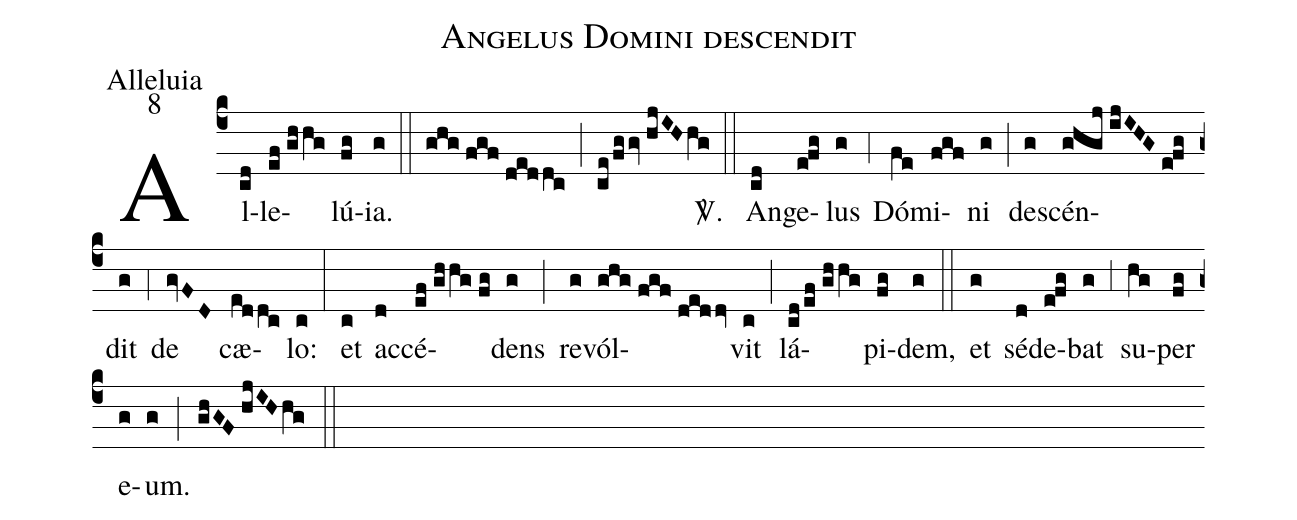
name:Angelus Domini descendit;
office-part:Alleluia;
mode:8;
%%
(c4) Al(cd)le(ef//ghhg)lú(fg)ia.(g) (::) (ghg//fgf//deddc) (;) (ce/fggv//hjIHhg) <sp>V/</sp>.(::) An(cd)ge(e!fg)lus(g) (;4) Dó(fe)mi(fgf)ni(g) (;) de(g)scén(ghgj//ijIHG//e!fg)dit(g) (;4) de(gvFD) cæ(eddc)lo:(c) (:) et(c) ac(d)cé(ef//ghhg//fg)dens(g) (;) re(g)vól(ghg//fgf//deddv)vit(c) (;) lá(cd/ef//ghhg)pi(fg)dem,(g) (::) et(g) sé(d)de(e!fg)bat(g) (;3) su(hg)per(fg) e(g)um.(g) (;) (ghGF//hjIH/hg) (::)
